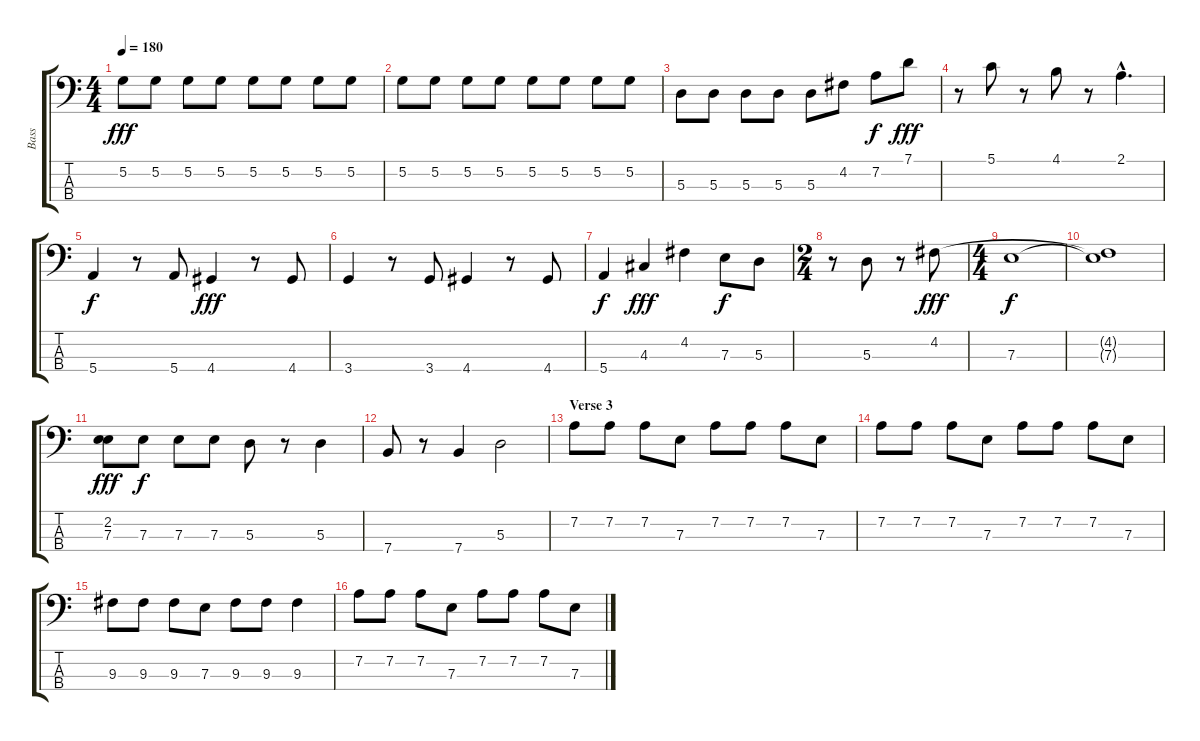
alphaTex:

\track ("Bass" "Bass") {instrument electricbasspick}
\staff {score tabs}
\tuning (G2 D2 A1 E1) {hide}
\ts (4 4)
\tempo 180
\clef f4
\ks c
5.2.8{dy fff} 5.2.8 5.2.8 5.2.8 5.2.8 5.2.8 5.2.8 5.2.8 |
5.2.8 5.2.8 5.2.8 5.2.8 5.2.8 5.2.8 5.2.8 5.2.8 |
5.3.8 5.3.8 5.3.8 5.3.8 5.3.8 4.2.8 7.2.8{dy f} 7.1.8{dy fff} |
r.8 5.1.8 r.8 4.1.8 r.8 2.1{hac}.4{d} |
5.4.4{dy f} r.8 5.4.8 4.4.4{dy fff} r.8 4.4.8 |
3.4.4 r.8 3.4.8 4.4.4 r.8 4.4.8 |
5.4.4{dy f} 4.3.4{dy fff} 4.2.4 7.3.8{dy f} 5.3.8 |
\ts (2 4)
r.8 5.3.8 r.8 4.2.8{dy fff} |
\ts (4 4)
7.3.1{dy f} |
(4.2{t} 7.3{t}).1 |
(2.2 7.3).8{dy fff} 7.3.8{dy f} 7.3.8 7.3.8 5.3.8 r.8 5.3.4 |
7.4.8 r.8 7.4.4 5.3.2 |
\section ("" "Verse 3")
7.2.8 7.2.8 7.2.8 7.3.8 7.2.8 7.2.8 7.2.8 7.3.8 |
7.2.8 7.2.8 7.2.8 7.3.8 7.2.8 7.2.8 7.2.8 7.3.8 |
9.3.8 9.3.8 9.3.8 7.3.8 9.3.8 9.3.8 9.3.4 |
7.2.8 7.2.8 7.2.8 7.3.8 7.2.8 7.2.8 7.2.8 7.3.8
